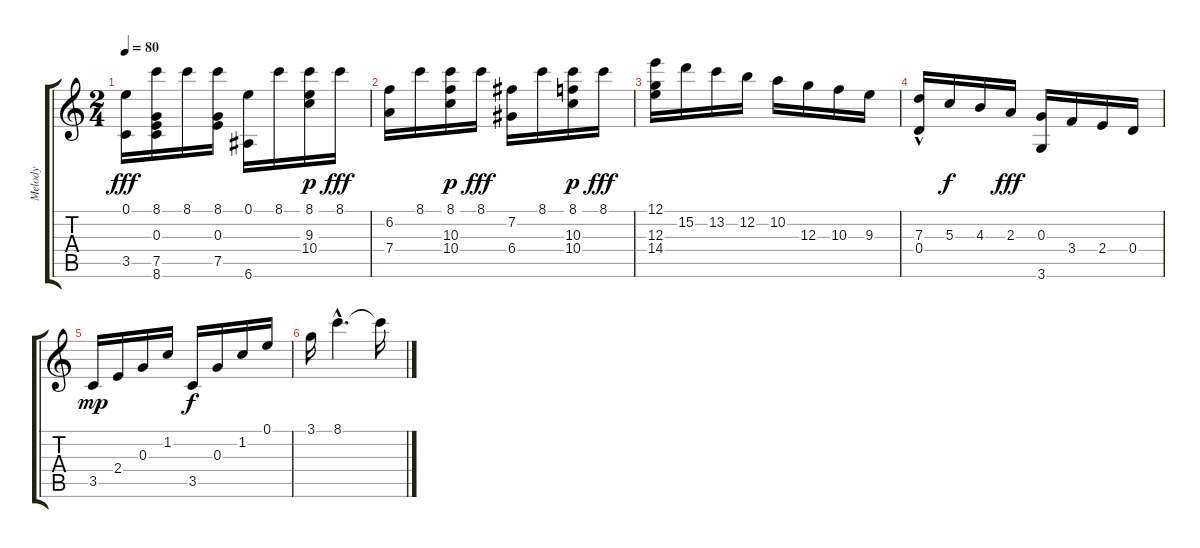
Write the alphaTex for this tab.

\track ("Melody" "Melody") {instrument acousticguitarnylon}
\staff {score tabs}
\tuning (E4 B3 G3 D3 A2 E2) {hide}
\ts (2 4)
\tempo 80
\clef g2
\ks c
(0.1 3.5).16{dy fff} (8.1 0.3 7.5 8.6).16 8.1.16 (8.1 0.3 7.5).16 (0.1 6.6).16 8.1.16 (8.1 9.3 10.4).16{dy p} 8.1.16{dy fff} |
(6.2 7.4).16 8.1.16 (8.1 10.3 10.4).16{dy p} 8.1.16{dy fff} (7.2 6.4).16 8.1.16 (8.1 10.3 10.4).16{dy p} 8.1.16{dy fff} |
(12.1 12.3 14.4).16 15.2.16 13.2.16 12.2.16 10.2.16 12.3.16 10.3.16 9.3.16 |
(7.3 0.4{hac}).16 5.3.16{dy f} 4.3.16 2.3.16{dy fff} (0.3 3.6).16 3.4.16 2.4.16 0.4.16 |
3.5.16{dy mp} 2.4.16 0.3.16 1.2.16 3.5.16{dy f} 0.3.16 1.2.16 0.1.16 |
3.1.16 8.1{hac}.4{d} 8.1{t}.16
